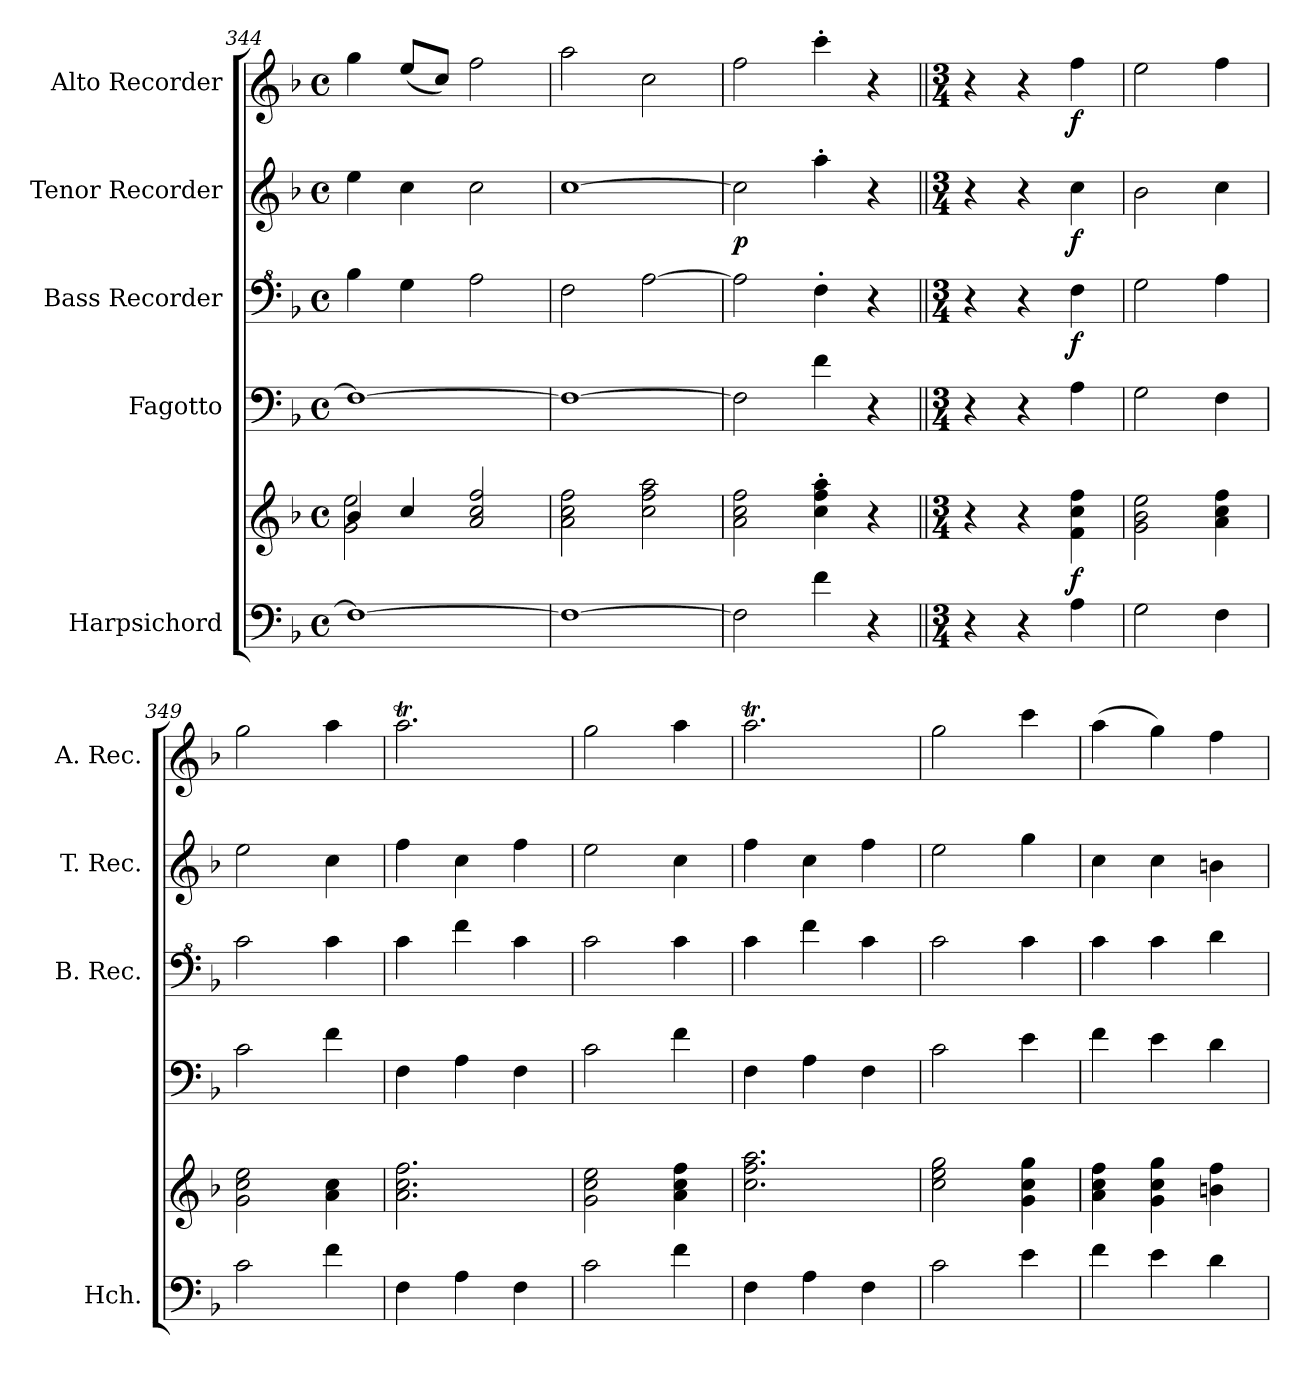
**kern	**kern	**dynam	**kern	**kern	**dynam	**kern	**dynam	**kern	**dynam
*part5	*part5	*part5	*part4	*part3	*part3	*part2	*part2	*part1	*part1
*staff6	*staff5	*staff5/6	*staff4	*staff3	*staff3	*staff2	*staff2	*staff1	*staff1
*I"Harpsichord	*	*	*I"Fagotto	*I"Bass Recorder	*	*I"Tenor Recorder	*	*I"Alto Recorder	*
*I'Hch.	*	*	*	*I'B. Rec.	*	*I'T. Rec.	*	*I'A. Rec.	*
*clefF4	*clefG2	*	*clefF4	*clefF^4	*	*clefG2	*	*clefG2	*
*k[b-]	*k[b-]	*	*k[b-]	*k[b-]	*	*k[b-]	*	*k[b-]	*
*M4/4	*M4/4	*	*M4/4	*M4/4	*	*M4/4	*	*M4/4	*
*met(c)	*met(c)	*	*met(c)	*met(c)	*	*met(c)	*	*met(c)	*
=344	=344	=344	=344	=344	=344	=344	=344	=344	=344
*	*^	*	*	*	*	*	*	*	*
1F_	4b-/	2g\ 2ee\	.	1F_	4b-\	.	4ee\	.	4gg\	.
.	4cc/	.	.	.	4g\	.	4cc\	.	(8ee/L	.
.	.	.	.	.	.	.	.	.	8cc/J)	.
.	2a/ 2cc/ 2ff/	2ryy	.	.	2a\	.	2cc\	.	2ff\	.
*	*v	*v	*	*	*	*	*	*	*	*
=345	=345	=345	=345	=345	=345	=345	=345	=345	=345
1F_	2a\ 2cc\ 2ff\	.	1F_	2f\	.	[1cc	.	2aa\	.
.	2cc\ 2ff\ 2aa\	.	.	[2a\	.	.	.	2cc\	.
=346	=346	=346	=346	=346	=346	=346	=346	=346	=346
!	!	!	!	!	!	!	!LO:DY:b	!	!
2F\]	2a\ 2cc\ 2ff\	.	2F\]	2a\]	.	2cc\]	p	2ff\	.
4f\	4cc\' 4ff\' 4aa\'	.	4f\	4f'\	.	4aa'\	.	4ccc'\	.
4r	4r	.	4r	4r	.	4r	.	4r	.
!!LO:LB:g=z
=347||	=347||	=347||	=347||	=347||	=347||	=347||	=347||	=347||	=347||
*M3/4	*M3/4	*	*M3/4	*M3/4	*	*M3/4	*	*M3/4	*
4r	4r	.	4r	4r	.	4r	.	4r	.
4r	4r	.	4r	4r	.	4r	.	4r	.
!	!	!LO:DY:b	!	!	!LO:DY:b	!	!LO:DY:b	!	!LO:DY:b
4A\	4f\ 4cc\ 4ff\	f	4A\	4f\	f	4cc\	f	4ff\	f
=348	=348	=348	=348	=348	=348	=348	=348	=348	=348
2G\	2g\ 2b-\ 2ee\	.	2G\	2g\	.	2b-\	.	2ee\	.
4F\	4a\ 4cc\ 4ff\	.	4F\	4a\	.	4cc\	.	4ff\	.
=349	=349	=349	=349	=349	=349	=349	=349	=349	=349
2c\	2g\ 2cc\ 2ee\	.	2c\	2cc\	.	2ee\	.	2gg\	.
4f\	4a\ 4cc\	.	4f\	4cc\	.	4cc\	.	4aa\	.
=350	=350	=350	=350	=350	=350	=350	=350	=350	=350
4F\	2.a\ 2.cc\ 2.ff\	.	4F\	4cc\	.	4ff\	.	2.aat\	.
4A\	.	.	4A\	4ff\	.	4cc\	.	.	.
4F\	.	.	4F\	4cc\	.	4ff\	.	.	.
=351	=351	=351	=351	=351	=351	=351	=351	=351	=351
2c\	2g\ 2cc\ 2ee\	.	2c\	2cc\	.	2ee\	.	2gg\	.
4f\	4a\ 4cc\ 4ff\	.	4f\	4cc\	.	4cc\	.	4aa\	.
=352	=352	=352	=352	=352	=352	=352	=352	=352	=352
4F\	2.cc\ 2.ff\ 2.aa\	.	4F\	4cc\	.	4ff\	.	2.aat\	.
4A\	.	.	4A\	4ff\	.	4cc\	.	.	.
4F\	.	.	4F\	4cc\	.	4ff\	.	.	.
=353	=353	=353	=353	=353	=353	=353	=353	=353	=353
2c\	2cc\ 2ee\ 2gg\	.	2c\	2cc\	.	2ee\	.	2gg\	.
4e\	4g\ 4cc\ 4gg\	.	4e\	4cc\	.	4gg\	.	4ccc\	.
=354	=354	=354	=354	=354	=354	=354	=354	=354	=354
4f\	4a\ 4cc\ 4ff\	.	4f\	4cc\	.	4cc\	.	(>4aa\	.
4e\	4g\ 4cc\ 4gg\	.	4e\	4cc\	.	4cc\	.	4gg\)	.
4d\	4bn\ 4ff\	.	4d\	4dd\	.	4bn\	.	4ff\	.
=	=	=	=	=	=	=	=	=	=
*-	*-	*-	*-	*-	*-	*-	*-	*-	*-
